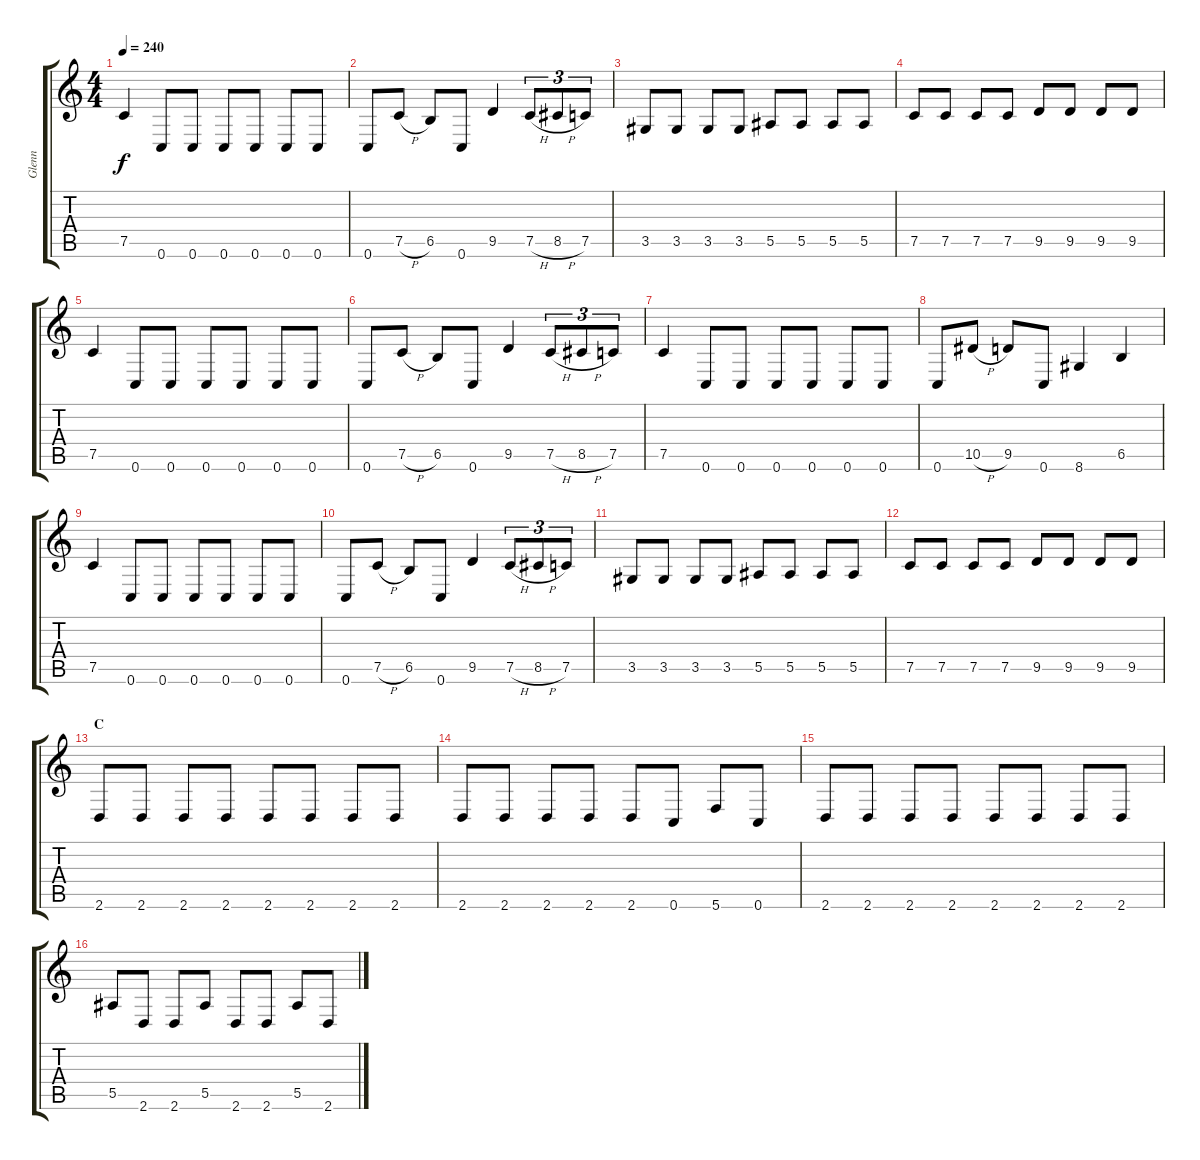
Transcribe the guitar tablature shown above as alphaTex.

\track ("Glenn" "Glenn") {instrument distortionguitar}
\staff {score tabs}
\tuning (C4 G3 Eb3 Bb2 F2 C2) {hide}
\ts (4 4)
\tempo 240
\clef g2
\ks c
7.5.4{dy f} 0.6.8 0.6.8 0.6.8 0.6.8 0.6.8 0.6.8 |
0.6.8 7.5{h}.8 6.5.8 0.6.8 9.5.4 7.5{h}.8{tu (3 2)} 8.5{h}.8{tu (3 2)} 7.5.8{tu (3 2)} |
3.5.8 3.5.8 3.5.8 3.5.8 5.5.8 5.5.8 5.5.8 5.5.8 |
7.5.8 7.5.8 7.5.8 7.5.8 9.5.8 9.5.8 9.5.8 9.5.8 |
7.5.4 0.6.8 0.6.8 0.6.8 0.6.8 0.6.8 0.6.8 |
0.6.8 7.5{h}.8 6.5.8 0.6.8 9.5.4 7.5{h}.8{tu (3 2)} 8.5{h}.8{tu (3 2)} 7.5.8{tu (3 2)} |
7.5.4 0.6.8 0.6.8 0.6.8 0.6.8 0.6.8 0.6.8 |
0.6.8 10.5{h}.8 9.5.8 0.6.8 8.6.4 6.5.4 |
7.5.4 0.6.8 0.6.8 0.6.8 0.6.8 0.6.8 0.6.8 |
0.6.8 7.5{h}.8 6.5.8 0.6.8 9.5.4 7.5{h}.8{tu (3 2)} 8.5{h}.8{tu (3 2)} 7.5.8{tu (3 2)} |
3.5.8 3.5.8 3.5.8 3.5.8 5.5.8 5.5.8 5.5.8 5.5.8 |
7.5.8 7.5.8 7.5.8 7.5.8 9.5.8 9.5.8 9.5.8 9.5.8 |
\section ("" "C")
2.6.8 2.6.8 2.6.8 2.6.8 2.6.8 2.6.8 2.6.8 2.6.8 |
2.6.8 2.6.8 2.6.8 2.6.8 2.6.8 0.6.8 5.6.8 0.6.8 |
2.6.8 2.6.8 2.6.8 2.6.8 2.6.8 2.6.8 2.6.8 2.6.8 |
5.5.8 2.6.8 2.6.8 5.5.8 2.6.8 2.6.8 5.5.8 2.6.8
